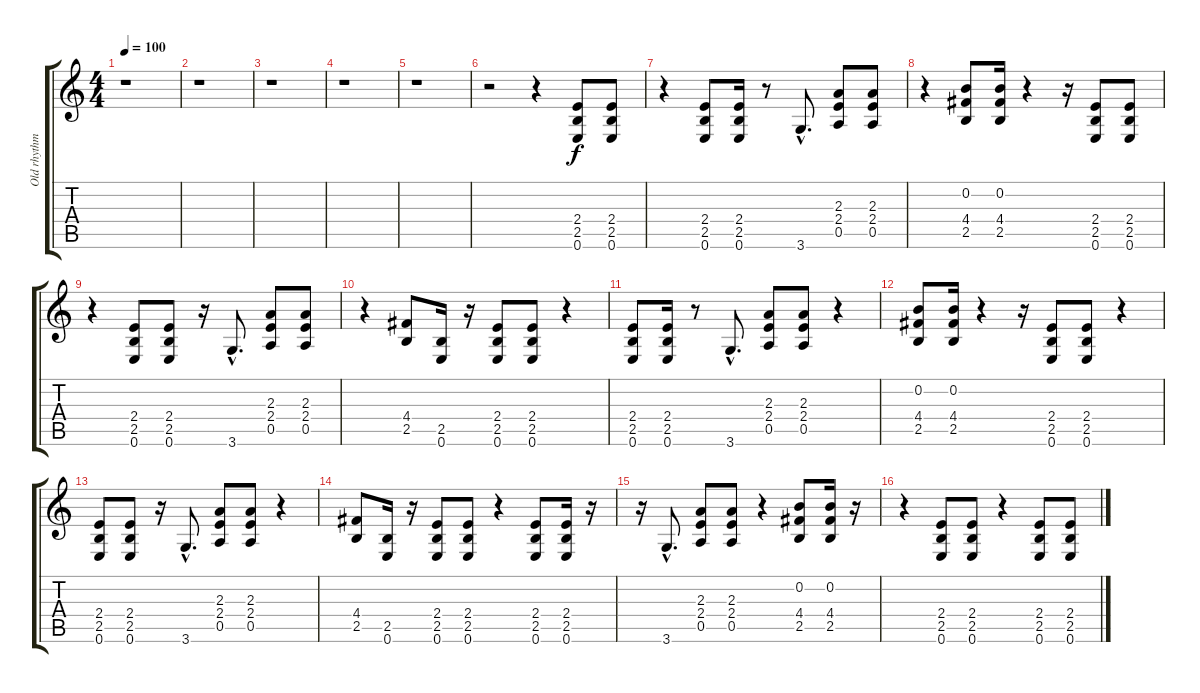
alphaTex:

\track ("Old rhythm track" "Old rhythm") {instrument acousticguitarnylon}
\staff {score tabs}
\tuning (E4 B3 G3 D3 A2 E2) {hide}
\ts (4 4)
\tempo 100
\clef g2
\ks c
r.1{dy f} |
r.1 |
r.1 |
r.1 |
r.1 |
r.2 r.4 (2.4 2.5 0.6).8 (2.4 2.5 0.6).8 |
r.4 (2.4 2.5 0.6).8 (2.4 2.5 0.6).16 r.8 3.6{hac}.8{d} (2.3 2.4 0.5).8 (2.3 2.4 0.5).8 |
r.4 (0.2 4.4 2.5).8 (0.2 4.4 2.5).16 r.4 r.16 (2.4 2.5 0.6).8 (2.4 2.5 0.6).8 |
r.4 (2.4 2.5 0.6).8 (2.4 2.5 0.6).8 r.16 3.6{hac}.8{d} (2.3 2.4 0.5).8 (2.3 2.4 0.5).8 |
r.4 (4.4 2.5).8 (2.5 0.6).16 r.16 (2.4 2.5 0.6).8 (2.4 2.5 0.6).8 r.4 |
(2.4 2.5 0.6).8 (2.4 2.5 0.6).16 r.8 3.6{hac}.8{d} (2.3 2.4 0.5).8 (2.3 2.4 0.5).8 r.4 |
(0.2 4.4 2.5).8 (0.2 4.4 2.5).16 r.4 r.16 (2.4 2.5 0.6).8 (2.4 2.5 0.6).8 r.4 |
(2.4 2.5 0.6).8 (2.4 2.5 0.6).8 r.16 3.6{hac}.8{d} (2.3 2.4 0.5).8 (2.3 2.4 0.5).8 r.4 |
(4.4 2.5).8 (2.5 0.6).16 r.16 (2.4 2.5 0.6).8 (2.4 2.5 0.6).8 r.4 (2.4 2.5 0.6).8 (2.4 2.5 0.6).16 r.16 |
r.16 3.6{hac}.8{d} (2.3 2.4 0.5).8 (2.3 2.4 0.5).8 r.4 (0.2 4.4 2.5).8 (0.2 4.4 2.5).16 r.16 |
r.4 (2.4 2.5 0.6).8 (2.4 2.5 0.6).8 r.4 (2.4 2.5 0.6).8 (2.4 2.5 0.6).8
